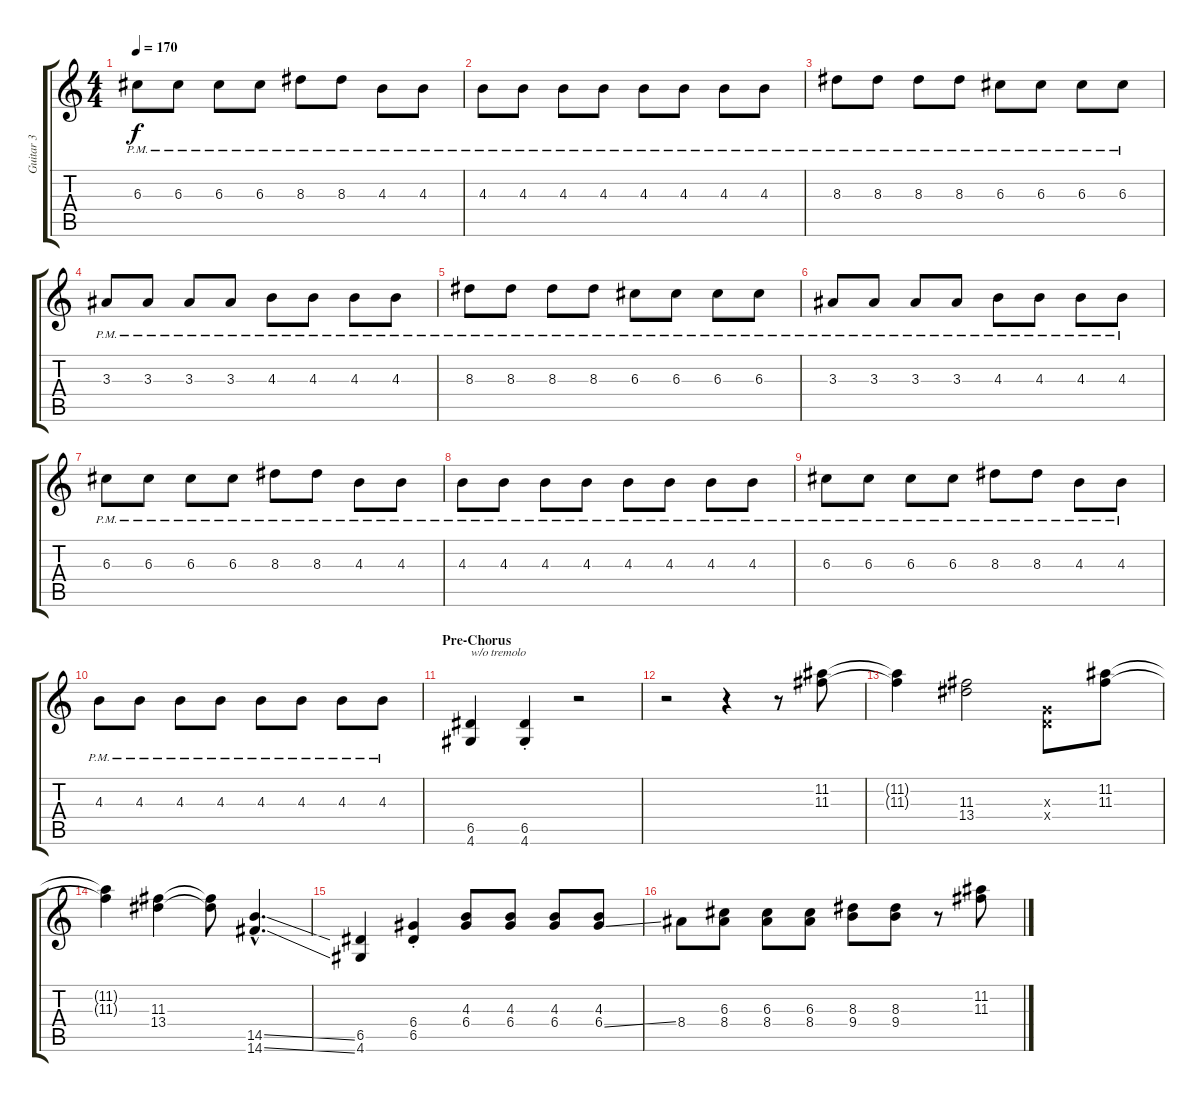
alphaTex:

\track ("Guitar 3" "Guitar 3") {instrument distortionguitar}
\staff {score tabs}
\tuning (E4 B3 G3 D3 A2 E2) {hide}
\ts (4 4)
\tempo 170
\clef g2
\ks c
6.3{pm}.8{dy f} 6.3{pm}.8 6.3{pm}.8 6.3{pm}.8 8.3{pm}.8 8.3{pm}.8 4.3{pm}.8 4.3{pm}.8 |
4.3{pm}.8 4.3{pm}.8 4.3{pm}.8 4.3{pm}.8 4.3{pm}.8 4.3{pm}.8 4.3{pm}.8 4.3{pm}.8 |
8.3{pm}.8 8.3{pm}.8 8.3{pm}.8 8.3{pm}.8 6.3{pm}.8 6.3{pm}.8 6.3{pm}.8 6.3{pm}.8 |
3.3{pm}.8 3.3{pm}.8 3.3{pm}.8 3.3{pm}.8 4.3{pm}.8 4.3{pm}.8 4.3{pm}.8 4.3{pm}.8 |
8.3{pm}.8 8.3{pm}.8 8.3{pm}.8 8.3{pm}.8 6.3{pm}.8 6.3{pm}.8 6.3{pm}.8 6.3{pm}.8 |
3.3{pm}.8 3.3{pm}.8 3.3{pm}.8 3.3{pm}.8 4.3{pm}.8 4.3{pm}.8 4.3{pm}.8 4.3{pm}.8 |
6.3{pm}.8 6.3{pm}.8 6.3{pm}.8 6.3{pm}.8 8.3{pm}.8 8.3{pm}.8 4.3{pm}.8 4.3{pm}.8 |
4.3{pm}.8 4.3{pm}.8 4.3{pm}.8 4.3{pm}.8 4.3{pm}.8 4.3{pm}.8 4.3{pm}.8 4.3{pm}.8 |
6.3{pm}.8 6.3{pm}.8 6.3{pm}.8 6.3{pm}.8 8.3{pm}.8 8.3{pm}.8 4.3{pm}.8 4.3{pm}.8 |
4.3{pm}.8 4.3{pm}.8 4.3{pm}.8 4.3{pm}.8 4.3{pm}.8 4.3{pm}.8 4.3{pm}.8 4.3{pm}.8 |
\section ("" "Pre-Chorus")
(6.5 4.6).4{txt "w/o tremolo"} (6.5{st} 4.6{st}).4 r.2 |
r.2 r.4 r.8 (11.2 11.3).8 |
(11.2{t} 11.3{t}).4 (11.3 13.4).2 (0.3{x} 0.4{x}).8 (11.2 11.3).8 |
(11.2{t} 11.3{t}).4 (11.3 13.4).4 (11.3{t} 13.4{t}).8 (14.5{ss hac} 14.6{ss hac}).4{d} |
(6.5 4.6).4 (6.4{st} 6.5{st}).4 (4.3 6.4).8 (4.3 6.4).8 (4.3 6.4).8 (4.3 6.4{ss}).8 |
8.4.8 (6.3 8.4).8 (6.3 8.4).8 (6.3 8.4).8 (8.3 9.4).8 (8.3 9.4).8 r.8 (11.2 11.3).8
